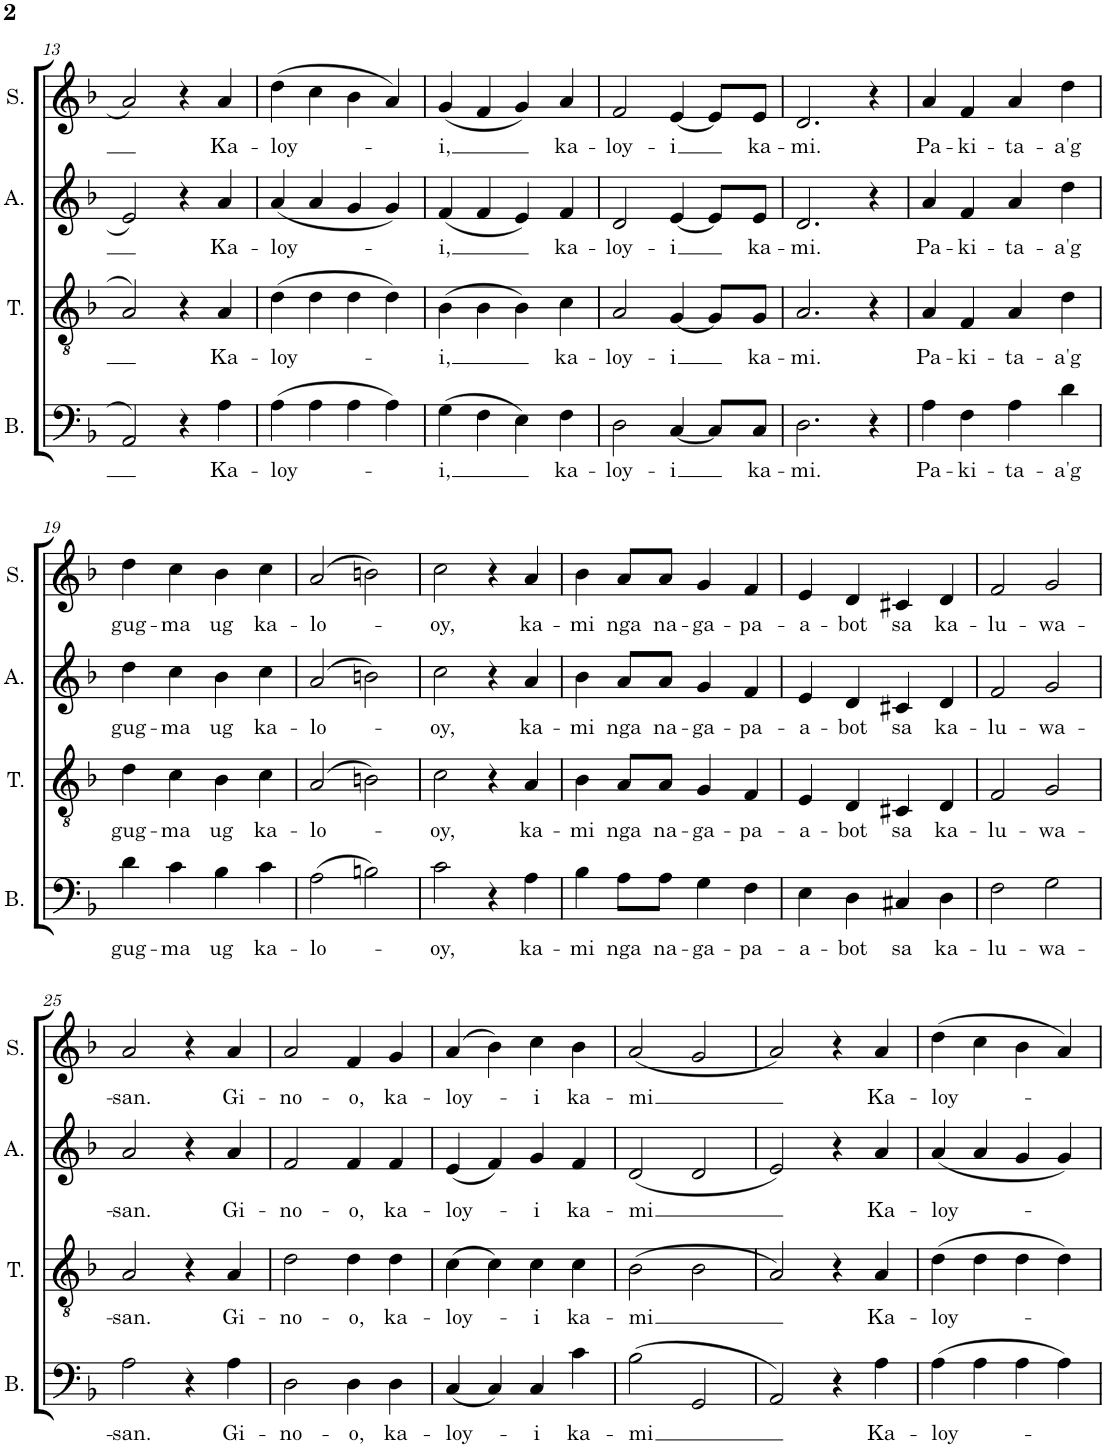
**kern	**text	**kern	**text	**kern	**text	**kern	**text
*part4	*part4	*part3	*part3	*part2	*part2	*part1	*part1
*staff4	*staff4	*staff3	*staff3	*staff2	*staff2	*staff1	*staff1
*I"Bass	*	*I"Tenor	*	*I"Alto	*	*I"Soprano	*
*I'B.	*	*I'T.	*	*I'A.	*	*I'S.	*
!!LO:PB:g=z
*clefF4	*	*clefGv2	*	*clefG2	*	*clefG2	*
*k[b-]	*	*k[b-]	*	*k[b-]	*	*k[b-]	*
*M4/4	*	*M4/4	*	*M4/4	*	*M4/4	*
=13	=13	=13	=13	=13	=13	=13	=13
2AA/	.	2A/	.	2e/	.	2a/	.
4r	.	4r	.	4r	.	4r	.
!	!LO:LY:b	!	!LO:LY:b	!	!LO:LY:b	!	!LO:LY:b
4A\	Ka-	4A/	Ka-	4a/	Ka-	4a/	Ka-
=14	=14	=14	=14	=14	=14	=14	=14
!	!LO:LY:b	!	!LO:LY:b	!	!LO:LY:b	!	!LO:LY:b
(4A\	-loy-	(4d\	-loy-	(4a/	-loy-	(4dd\	-loy-
4A\	.	4d\	.	4a/	.	4cc\	.
4A\	.	4d\	.	4g/	.	4b-\	.
4A\)	.	4d\)	.	4g/)	.	4a/)	.
=15	=15	=15	=15	=15	=15	=15	=15
!	!LO:LY:b	!	!LO:LY:b	!	!LO:LY:b	!	!LO:LY:b
(4G\	-i,	(4B-\	-i,	(4f/	-i,	(4g/	-i,
4F\	.	4B-\	.	4f/	.	4f/	.
4E\)	.	4B-\)	.	4e/)	.	4g/)	.
!	!LO:LY:b	!	!LO:LY:b	!	!LO:LY:b	!	!LO:LY:b
4F\	ka-	4c\	ka-	4f/	ka-	4a/	ka-
=16	=16	=16	=16	=16	=16	=16	=16
!	!LO:LY:b	!	!LO:LY:b	!	!LO:LY:b	!	!LO:LY:b
2D\	-loy-	2A/	-loy-	2d/	-loy-	2f/	-loy-
!	!LO:LY:b	!	!LO:LY:b	!	!LO:LY:b	!	!LO:LY:b
[4C/	-i	[4G/	-i	[4e/	-i	[4e/	-i
8C/L]	.	8G/L]	.	8e/L]	.	8e/L]	.
!	!LO:LY:b	!	!LO:LY:b	!	!LO:LY:b	!	!LO:LY:b
8C/J	ka-	8G/J	ka-	8e/J	ka-	8e/J	ka-
=17	=17	=17	=17	=17	=17	=17	=17
!	!LO:LY:b	!	!LO:LY:b	!	!LO:LY:b	!	!LO:LY:b
2.D\	-mi.	2.A/	-mi.	2.d/	-mi.	2.d/	-mi.
4r	.	4r	.	4r	.	4r	.
=18	=18	=18	=18	=18	=18	=18	=18
!	!LO:LY:b	!	!LO:LY:b	!	!LO:LY:b	!	!LO:LY:b
4A\	Pa-	4A/	Pa-	4a/	Pa-	4a/	Pa-
!	!LO:LY:b	!	!LO:LY:b	!	!LO:LY:b	!	!LO:LY:b
4F\	-ki-	4F/	-ki-	4f/	-ki-	4f/	-ki-
!	!LO:LY:b	!	!LO:LY:b	!	!LO:LY:b	!	!LO:LY:b
4A\	-ta-	4A/	-ta-	4a/	-ta-	4a/	-ta-
!	!LO:LY:b	!	!LO:LY:b	!	!LO:LY:b	!	!LO:LY:b
4d\	-a'g	4d\	-a'g	4dd\	-a'g	4dd\	-a'g
!!LO:LB:g=z
=19	=19	=19	=19	=19	=19	=19	=19
!	!LO:LY:b	!	!LO:LY:b	!	!LO:LY:b	!	!LO:LY:b
4d\	gug-	4d\	gug-	4dd\	gug-	4dd\	gug-
!	!LO:LY:b	!	!LO:LY:b	!	!LO:LY:b	!	!LO:LY:b
4c\	-ma	4c\	-ma	4cc\	-ma	4cc\	-ma
!	!LO:LY:b	!	!LO:LY:b	!	!LO:LY:b	!	!LO:LY:b
4B-\	ug	4B-\	ug	4b-\	ug	4b-\	ug
!	!LO:LY:b	!	!LO:LY:b	!	!LO:LY:b	!	!LO:LY:b
4c\	ka-	4c\	ka-	4cc\	ka-	4cc\	ka-
=20	=20	=20	=20	=20	=20	=20	=20
!	!LO:LY:b	!	!LO:LY:b	!	!LO:LY:b	!	!LO:LY:b
(2A\	-lo-	(2A/	-lo-	(2a/	-lo-	(2a/	-lo-
2Bn\)	.	2Bn\)	.	2bn\)	.	2bn\)	.
=21	=21	=21	=21	=21	=21	=21	=21
!	!LO:LY:b	!	!LO:LY:b	!	!LO:LY:b	!	!LO:LY:b
2c\	-oy,	2c\	-oy,	2cc\	-oy,	2cc\	-oy,
4r	.	4r	.	4r	.	4r	.
!	!LO:LY:b	!	!LO:LY:b	!	!LO:LY:b	!	!LO:LY:b
4A\	ka-	4A/	ka-	4a/	ka-	4a/	ka-
=22	=22	=22	=22	=22	=22	=22	=22
!	!LO:LY:b	!	!LO:LY:b	!	!LO:LY:b	!	!LO:LY:b
4B-\	-mi	4B-\	-mi	4b-\	-mi	4b-\	-mi
!	!LO:LY:b	!	!LO:LY:b	!	!LO:LY:b	!	!LO:LY:b
8A\L	nga	8A/L	nga	8a/L	nga	8a/L	nga
!	!LO:LY:b	!	!LO:LY:b	!	!LO:LY:b	!	!LO:LY:b
8A\J	na-	8A/J	na-	8a/J	na-	8a/J	na-
!	!LO:LY:b	!	!LO:LY:b	!	!LO:LY:b	!	!LO:LY:b
4G\	-ga-	4G/	-ga-	4g/	-ga-	4g/	-ga-
!	!LO:LY:b	!	!LO:LY:b	!	!LO:LY:b	!	!LO:LY:b
4F\	-pa-	4F/	-pa-	4f/	-pa-	4f/	-pa-
=23	=23	=23	=23	=23	=23	=23	=23
!	!LO:LY:b	!	!LO:LY:b	!	!LO:LY:b	!	!LO:LY:b
4E\	-a-	4E/	-a-	4e/	-a-	4e/	-a-
!	!LO:LY:b	!	!LO:LY:b	!	!LO:LY:b	!	!LO:LY:b
4D\	-bot	4D/	-bot	4d/	-bot	4d/	-bot
!	!LO:LY:b	!	!LO:LY:b	!	!LO:LY:b	!	!LO:LY:b
4C#X/	sa	4C#X/	sa	4c#X/	sa	4c#X/	sa
!	!LO:LY:b	!	!LO:LY:b	!	!LO:LY:b	!	!LO:LY:b
4D\	ka-	4D/	ka-	4d/	ka-	4d/	ka-
=24	=24	=24	=24	=24	=24	=24	=24
!	!LO:LY:b	!	!LO:LY:b	!	!LO:LY:b	!	!LO:LY:b
2F\	-lu-	2F/	-lu-	2f/	-lu-	2f/	-lu-
!	!LO:LY:b	!	!LO:LY:b	!	!LO:LY:b	!	!LO:LY:b
2G\	-wa-	2G/	-wa-	2g/	-wa-	2g/	-wa-
!!LO:LB:g=z
=25	=25	=25	=25	=25	=25	=25	=25
!	!LO:LY:b	!	!LO:LY:b	!	!LO:LY:b	!	!LO:LY:b
2A\	-san.	2A/	-san.	2a/	-san.	2a/	-san.
4r	.	4r	.	4r	.	4r	.
!	!LO:LY:b	!	!LO:LY:b	!	!LO:LY:b	!	!LO:LY:b
4A\	Gi-	4A/	Gi-	4a/	Gi-	4a/	Gi-
=26	=26	=26	=26	=26	=26	=26	=26
!	!LO:LY:b	!	!LO:LY:b	!	!LO:LY:b	!	!LO:LY:b
2D\	-no-	2d\	-no-	2f/	-no-	2a/	-no-
!	!LO:LY:b	!	!LO:LY:b	!	!LO:LY:b	!	!LO:LY:b
4D\	-o,	4d\	-o,	4f/	-o,	4f/	-o,
!	!LO:LY:b	!	!LO:LY:b	!	!LO:LY:b	!	!LO:LY:b
4D\	ka-	4d\	ka-	4f/	ka-	4g/	ka-
=27	=27	=27	=27	=27	=27	=27	=27
!	!LO:LY:b	!	!LO:LY:b	!	!LO:LY:b	!	!LO:LY:b
(4C/	-loy-	(4c\	-loy-	(4e/	-loy-	(4a/	-loy-
4C/)	.	4c\)	.	4f/)	.	4b-\)	.
!	!LO:LY:b	!	!LO:LY:b	!	!LO:LY:b	!	!LO:LY:b
4C/	-i	4c\	-i	4g/	-i	4cc\	-i
!	!LO:LY:b	!	!LO:LY:b	!	!LO:LY:b	!	!LO:LY:b
4c\	ka-	4c\	ka-	4f/	ka-	4b-\	ka-
=28	=28	=28	=28	=28	=28	=28	=28
!	!LO:LY:b	!	!LO:LY:b	!	!LO:LY:b	!	!LO:LY:b
(2B-\	-mi	(2B-\	-mi	(2d/	-mi	(2a/	-mi
2GG/	.	2B-\	.	2d/	.	2g/	.
=29	=29	=29	=29	=29	=29	=29	=29
2AA/)	.	2A/)	.	2e/)	.	2a/)	.
4r	.	4r	.	4r	.	4r	.
!	!LO:LY:b	!	!LO:LY:b	!	!LO:LY:b	!	!LO:LY:b
4A\	Ka-	4A/	Ka-	4a/	Ka-	4a/	Ka-
=30	=30	=30	=30	=30	=30	=30	=30
!	!LO:LY:b	!	!LO:LY:b	!	!LO:LY:b	!	!LO:LY:b
(4A\	-loy-	(4d\	-loy-	(4a/	-loy-	(4dd\	-loy-
4A\	.	4d\	.	4a/	.	4cc\	.
4A\	.	4d\	.	4g/	.	4b-\	.
4A\)	.	4d\)	.	4g/)	.	4a/)	.
=	=	=	=	=	=	=	=
*-	*-	*-	*-	*-	*-	*-	*-
